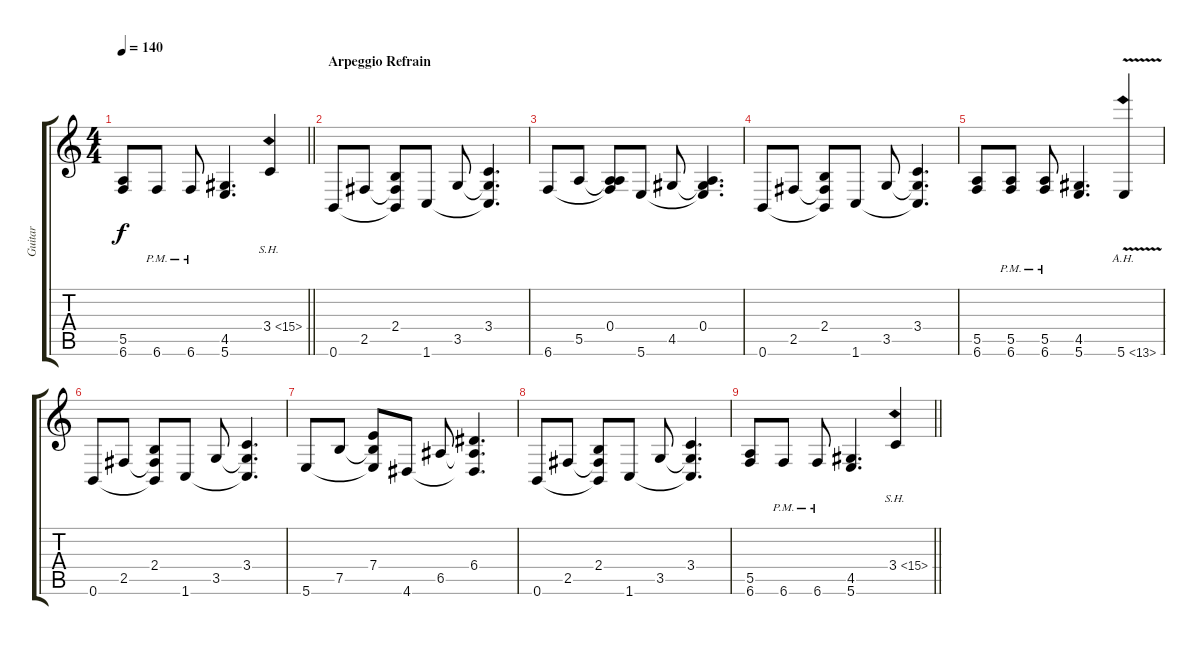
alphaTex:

\track ("Guitar" "Guitar") {instrument distortionguitar}
\staff {score tabs}
\tuning (B3 Gb3 D3 A2 E2 B1) {hide}
\ts (4 4)
\tempo 140
\clef g2
\barLineRight lightlight
\ks c
(5.5 6.6).8{dy f} 6.6{pm}.8 6.6{pm}.8 (4.5 5.6).4{d} 3.4{sh 12}.4 |
\section ("" "Arpeggio Refrain")
0.6.8 2.5.8 (2.4 2.5{t} 0.6{t}).8 1.6.8 3.5.8 (3.4 3.5{t} 1.6{t}).4{d} |
6.6.8 5.5.8 (0.4 5.5{t} 6.6{t}).8 5.6.8 4.5.8 (0.4 4.5{t} 5.6{t}).4{d} |
0.6.8 2.5.8 (2.4 2.5{t} 0.6{t}).8 1.6.8 3.5.8 (3.4 3.5{t} 1.6{t}).4{d} |
(5.5 6.6).8 (5.5 6.6{pm}).8 (5.5 6.6{pm}).8 (4.5 5.6).4{d} 5.6{ah 8 v}.4 |
0.6.8 2.5.8 (2.4 2.5{t} 0.6{t}).8 1.6.8 3.5.8 (3.4 3.5{t} 1.6{t}).4{d} |
5.6.8 7.5.8 (7.4 7.5{t} 5.6{t}).8 4.6.8 6.5.8 (6.4 6.5{t} 4.6{t}).4{d} |
0.6.8 2.5.8 (2.4 2.5{t} 0.6{t}).8 1.6.8 3.5.8 (3.4 3.5{t} 1.6{t}).4{d} |
\barLineRight lightlight
(5.5 6.6).8 6.6{pm}.8 6.6{pm}.8 (4.5 5.6).4{d} 3.4{sh 12}.4
